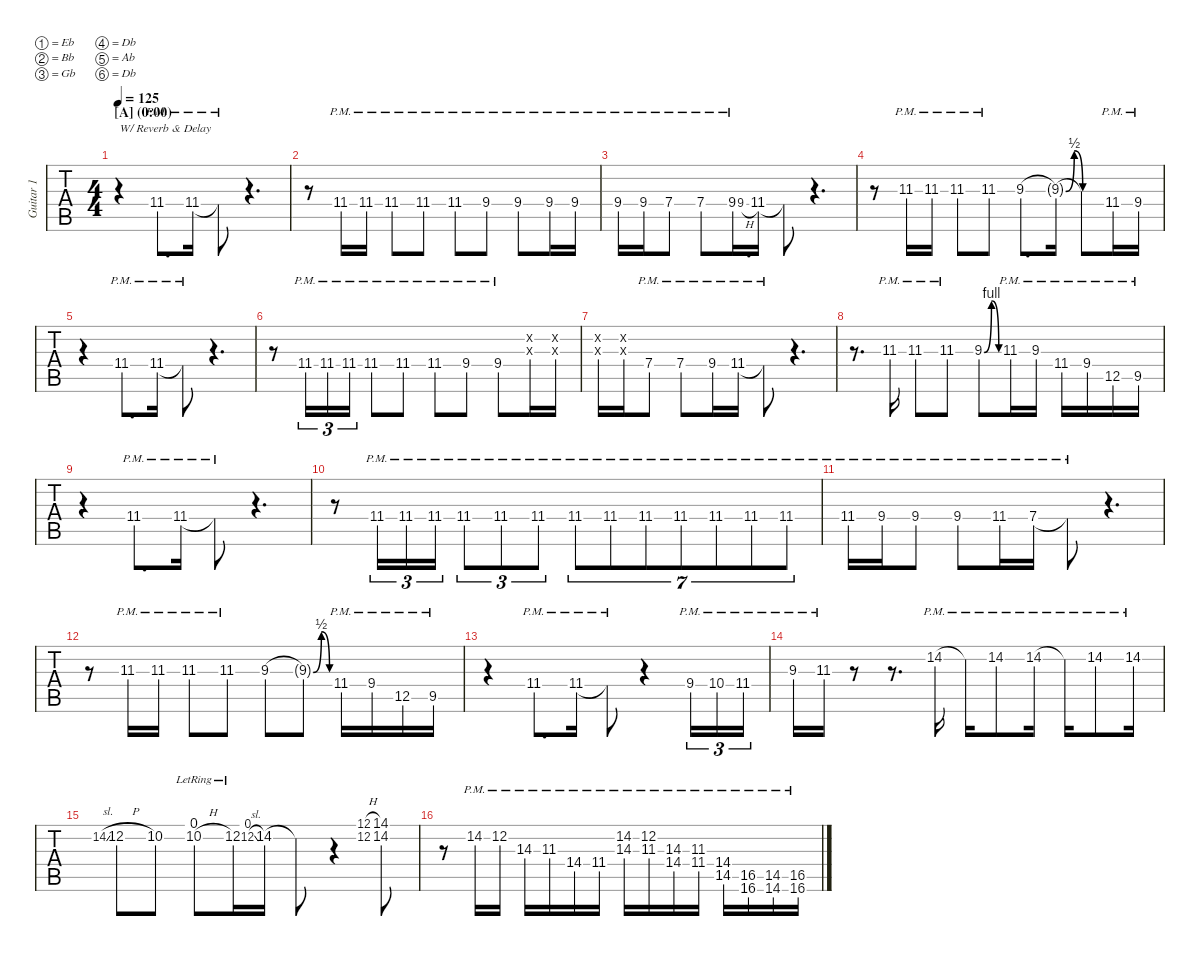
\defaultSystemsLayout 4
\hideDynamics
\bracketExtendMode nobrackets
\multiTrackTrackNamePolicy allsystems
\firstSystemTrackNameMode fullname
\otherSystemsTrackNameMode fullname
\otherSystemsTrackNameOrientation horizontal
\track ("Guitar 1" "Guitar 1") {instrument overdrivenguitar}
\staff {tabs}
\tuning (Eb4 Bb3 Gb3 Db3 Ab2 Db2)
\ts (4 4)
\beaming (8 2 2 2 2)
\section ("A" "(0:00)")
\scale
1.01523
\tempo 125
\accidentals auto
\clef g2
\ottava regular
\simile none
\ks aminor
r.4{txt "W/ Reverb & Delay" dy mf instrument overdrivenguitar} 11.4{pm acc #}.8{d} 11.4{pm acc #}.16 11.4{pm t acc #}.8 r.4{d} |
\scale
0.987472 r.8 11.4{pm acc #}.16 11.4{pm acc #}.16 11.4{pm acc #}.8 11.4{pm acc #}.8 11.4{pm acc #}.8 9.4{pm acc x}.8 9.4{pm acc x}.8 9.4{pm acc x}.16 9.4{pm acc x}.16 |
\scale
0.997296 9.4{pm acc x}.16 9.4{pm acc x}.16 7.4{pm acc x}.8 7.4{pm acc x}.8 9.4{pm acc x}.16 9.4{h acc x}.8{d gr onbeat} 11.4{acc #}.16 11.4{t acc #}.8 r.4{d} |
\scale
1.0096 r.8 11.3{pm acc #}.16 11.3{pm acc #}.16 11.3{pm acc #}.8 11.3{pm acc #}.8 9.3{acc x}.8{d} 9.3{be (bendrelease 0 0 10.799999999999999 2 20.4 2 30 0) t acc x}.16 9.3{be (hold 0 0 60 0) t acc x}.8 11.4{pm acc #}.16 9.4{pm acc x}.16 |
\scale
0.990412 r.4 11.4{pm acc #}.8{d} 11.4{pm acc #}.16 11.4{pm t acc #}.8 r.4{d} |
\scale
0.999984 r.8 11.4{pm acc #}.16{tu (3 2)} 11.4{pm acc #}.16{tu (3 2)} 11.4{pm acc #}.16{tu (3 2)} 11.4{pm acc #}.8 11.4{pm acc #}.8 11.4{pm acc #}.8 9.4{pm acc x}.8 9.4{pm acc x}.8 (5.2{x acc x} 4.3{x acc x}).16 (4.3{x acc x} 5.2{x acc x}).16 |
\scale
1.00977 (5.2{x acc x} 4.3{x acc x}).16 (5.2{x acc x} 4.3{x acc x}).16 7.4{pm acc x}.8 7.4{pm acc x}.8 9.4{pm acc x}.16 11.4{pm acc #}.16 11.4{pm t acc #}.8 r.4{d} |
\scale
0.997162 r.8{d} 11.3{pm acc #}.16 11.3{pm acc #}.8 11.3{pm acc #}.8 9.3{be (bendrelease 0 0 10.2 4 20.4 4 30 0) acc x}.8 11.3{pm acc #}.16 9.3{pm acc x}.16 11.4{pm acc #}.16 9.4{pm acc x}.16 12.5{pm acc x}.16 9.5{pm acc #}.16 |
\scale
0.993073 r.4 11.4{pm acc #}.8{d} 11.4{pm acc #}.16 11.4{pm t acc #}.8 r.4{d} |
\scale
1.01268 r.8 11.4{pm acc #}.16{tu (3 2)} 11.4{pm acc #}.16{tu (3 2)} 11.4{pm acc #}.16{tu (3 2)} 11.4{pm acc #}.8{tu (3 2)} 11.4{pm acc #}.8{tu (3 2)} 11.4{pm acc #}.8{tu (3 2)} 11.4{pm acc #}.8{tu (7 4)} 11.4{pm acc #}.8{tu (7 4)} 11.4{pm acc #}.8{tu (7 4)} 11.4{pm acc #}.8{tu (7 4)} 11.4{pm acc #}.8{tu (7 4)} 11.4{pm acc #}.8{tu (7 4)} 11.4{pm acc #}.8{tu (7 4)} |
\scale
0.99441 11.4{pm acc #}.16 9.4{pm acc x}.16 9.4{pm acc x}.8 9.4{pm acc x}.8 11.4{pm acc #}.16 7.4{pm acc x}.16 7.4{pm t acc x}.8 r.4{d} |
\scale
0.992914 r.8 11.3{pm acc #}.16 11.3{pm acc #}.16 11.3{pm acc #}.8 11.3{pm acc #}.8 9.3{acc x}.8 9.3{be (bendrelease 0 0 10.799999999999999 2 20.4 2 30 0) t acc x}.8 11.4{pm acc #}.16 9.4{pm acc x}.16 12.5{pm acc x}.16 9.5{pm acc #}.16 |
\scale
1.021 r.4 11.4{pm acc #}.8{d} 11.4{pm acc #}.16 11.4{pm t acc #}.8 r.4 9.4{pm acc x}.16{tu (3 2)} 10.4{pm acc #}.16{tu (3 2)} 11.4{pm acc #}.16{tu (3 2)} |
\scale
0.979 9.3{pm acc x}.16 11.3{pm acc #}.16 r.8 r.8{d} 14.2{pm acc #}.16 14.2{pm t acc #}.16 14.2{pm acc #}.8 14.2{pm acc #}.16 14.2{pm t acc #}.16 14.2{pm acc #}.8 14.2{pm acc #}.16 |
\scale
1.02075 14.2{sl acc #}.8{gr onbeat} 12.2{h acc x}.8 10.2{acc x}.8 (10.2{h lr acc x} 0.1{lr acc x}).8 12.2{lr acc x}.16 (12.2{sl acc x} 0.1{acc x}).8{gr onbeat} 14.2{acc #}.16 14.2{t acc #}.8 r.4 (12.1{h acc x} 12.2{h acc x}).8{gr onbeat} (14.1{acc #} 14.2{acc #}).8 |
\scale
0.979249 r.8 14.2{pm acc #}.16 12.2{pm acc x}.16 14.3{pm acc x}.16 11.3{pm acc #}.16 14.4{pm acc x}.16 11.4{pm acc #}.16 (14.3{pm acc x} 14.2{pm acc #}).16 (11.3{pm acc #} 12.2{pm acc x}).16 (14.4{pm acc x} 14.3{pm acc x}).16 (11.4{pm acc #} 11.3{pm acc #}).16 (14.5{pm acc x} 14.4{pm acc x}).16 (16.6{pm acc #} 16.5{pm acc #}).16 (14.6{pm acc x} 14.5{pm acc x}).16 (16.6{pm acc #} 16.5{pm acc #}).16
